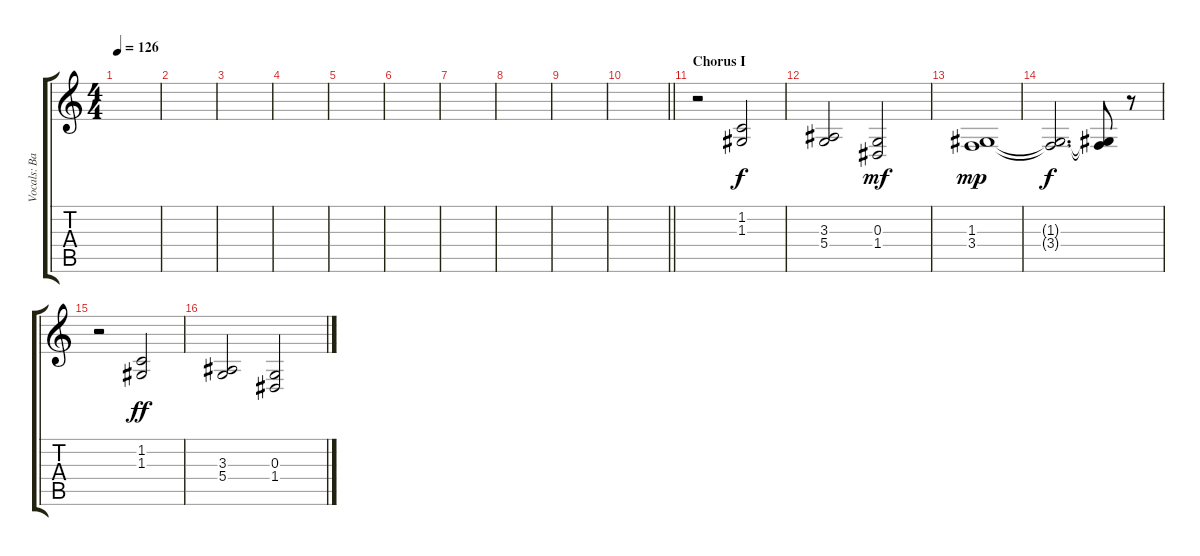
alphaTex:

\track ("Vocals: Back" "Vocals: Ba") {instrument choiraahs}
\staff {score tabs}
\tuning (E4 B3 G3 D3 A2 E2) {hide}
\ts (4 4)
\tempo 126
\clef g2
\ks c
|
|
|
|
|
|
|
|
|
\barLineRight lightlight
|
\section ("" "Chorus I")
r.2 (1.2 1.3).2 |
(3.3 5.4).2 (0.3 1.4).2{dy mf} |
(1.3 3.4).1{dy mp} |
(1.3{t} 3.4{t}).2{d dy f} (1.3{t} 3.4{t}).8 r.8 |
r.2 (1.2 1.3).2{dy ff} |
(3.3 5.4).2 (0.3 1.4).2
